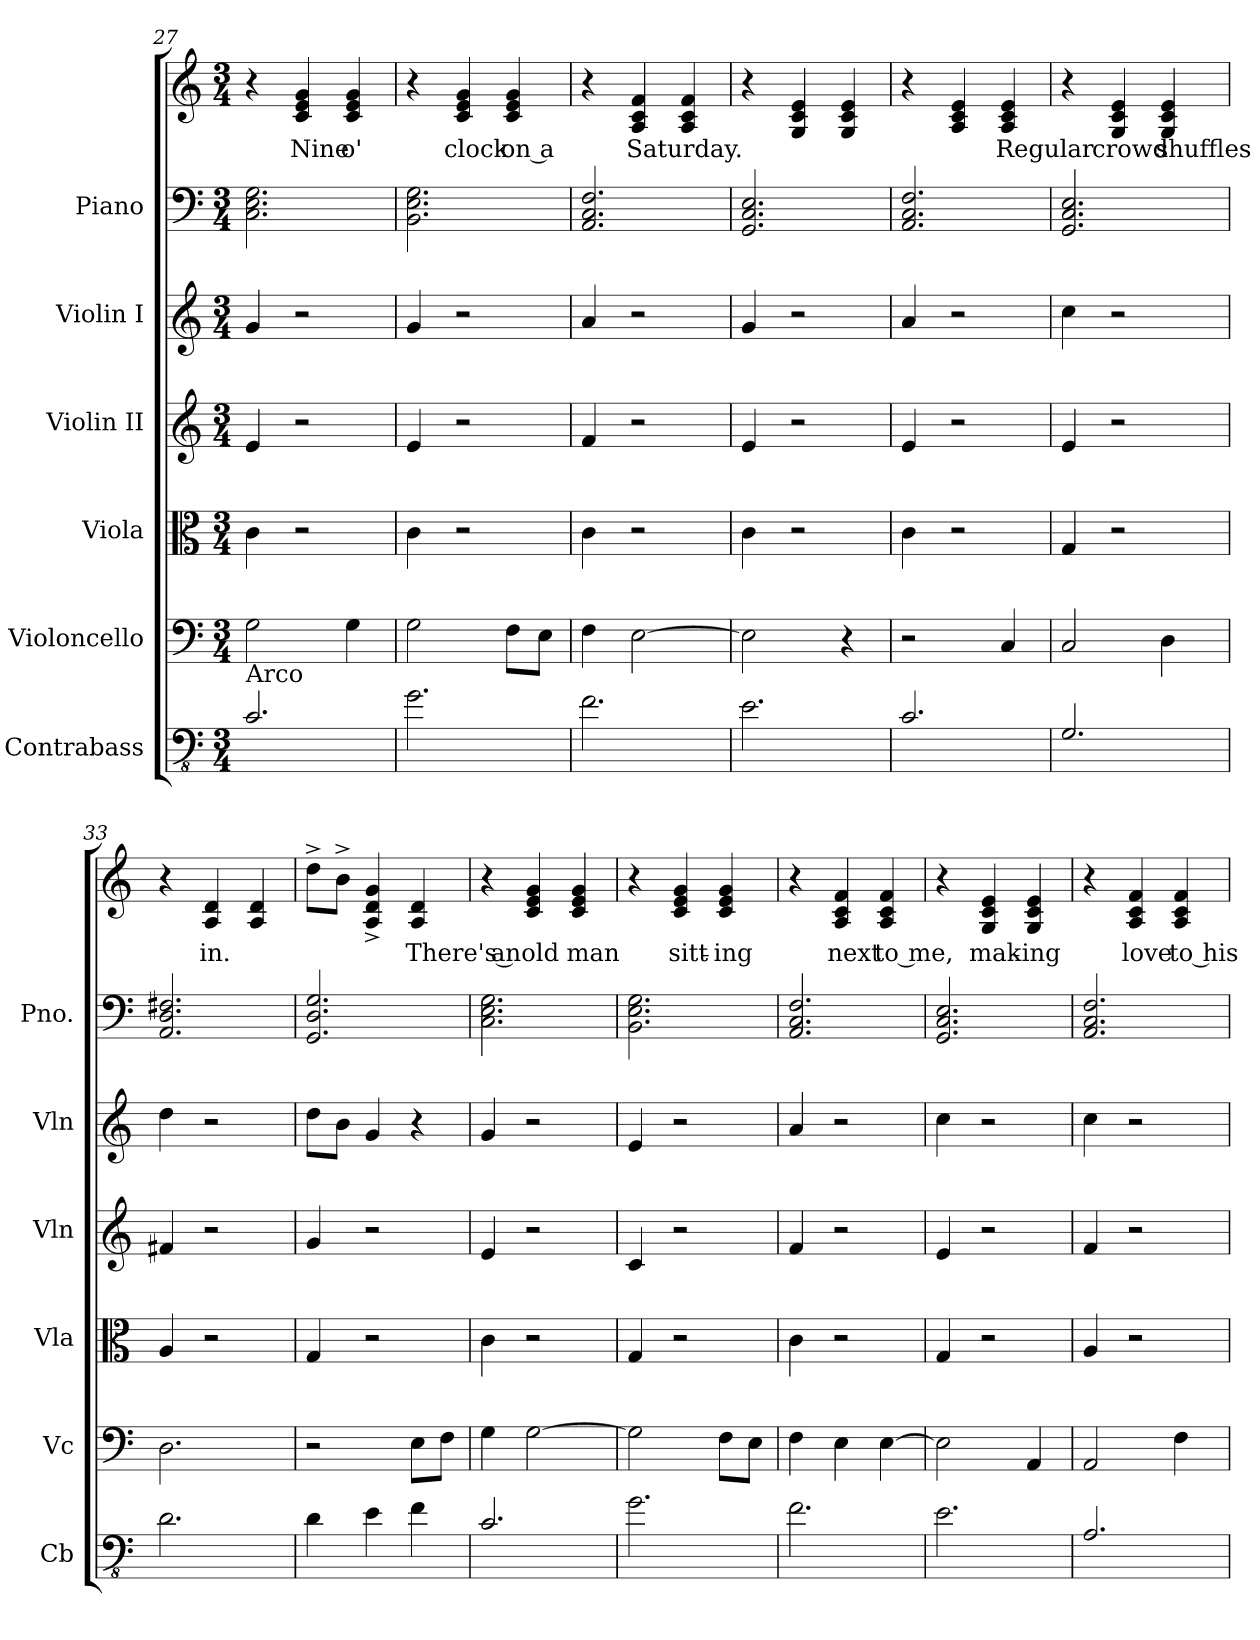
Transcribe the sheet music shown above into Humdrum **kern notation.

**kern	**kern	**kern	**kern	**kern	**kern	**kern	**text
*part6	*part5	*part4	*part3	*part2	*part1	*part1	*part1
*staff7	*staff6	*staff5	*staff4	*staff3	*staff2	*staff1	*staff1
*I"Contrabass	*I"Violoncello	*I"Viola	*I"Violin II	*I"Violin I	*I"Piano	*	*
*I'Cb	*I'Vc	*I'Vla	*I'Vln	*I'Vln	*I'Pno.	*	*
*clefFv4	*clefF4	*clefC3	*clefG2	*clefG2	*clefF4	*clefG2	*
*ITrd7c12	*	*	*	*	*	*	*
*k[]	*k[]	*k[]	*k[]	*k[]	*k[]	*k[]	*
*M3/4	*M3/4	*M3/4	*M3/4	*M3/4	*M3/4	*M3/4	*
=27	=27	=27	=27	=27	=27	=27	=27
!LO:TX:a:t=Arco	!	!	!	!	!	!	!
2.CC/	2G\	4c\	4e/	4g/	2.C\ 2.E\ 2.G\	4r	.
.	.	2r	2r	2r	.	4c/ 4e/ 4g/	Nine
.	4G\	.	.	.	.	4c/ 4e/ 4g/	o'
!!LO:LB:g=z
=28	=28	=28	=28	=28	=28	=28	=28
2.GG\	2G\	4c\	4e/	4g/	2.BB\ 2.E\ 2.G\	4r	.
.	.	2r	2r	2r	.	4c/ 4e/ 4g/	clock
.	8F\L	.	.	.	.	4c/ 4e/ 4g/	on a
.	8E\J	.	.	.	.	.	.
=29	=29	=29	=29	=29	=29	=29	=29
2.FF\	4F\	4c\	4f/	4a/	2.AA/ 2.C/ 2.F/	4r	.
.	[2E\	2r	2r	2r	.	4A/ 4c/ 4f/	Saturday.
.	.	.	.	.	.	4A/ 4c/ 4f/	.
=30	=30	=30	=30	=30	=30	=30	=30
2.EE\	2E\]	4c\	4e/	4g/	2.GG/ 2.C/ 2.E/	4r	.
.	.	2r	2r	2r	.	4G/ 4c/ 4e/	.
.	4r	.	.	.	.	4G/ 4c/ 4e/	.
=31	=31	=31	=31	=31	=31	=31	=31
2.CC/	2r	4c\	4e/	4a/	2.AA/ 2.C/ 2.F/	4r	.
.	.	2r	2r	2r	.	4A/ 4c/ 4e/	.
.	4C/	.	.	.	.	4A/ 4c/ 4e/	Regular
=32	=32	=32	=32	=32	=32	=32	=32
2.GGG/	2C/	4G/	4e/	4cc\	2.GG/ 2.C/ 2.E/	4r	.
.	.	2r	2r	2r	.	4G/ 4c/ 4e/	crowd
.	4D\	.	.	.	.	4G/ 4c/ 4e/	shuffles
=33	=33	=33	=33	=33	=33	=33	=33
2.DD\	2.D\	4A/	4f#X/	4dd\	2.AA/ 2.D/ 2.F#X/	4r	.
.	.	2r	2r	2r	.	4A/ 4d/	in.
.	.	.	.	.	.	4A/ 4d/	.
=34	=34	=34	=34	=34	=34	=34	=34
4DD\	2r	4G/	4g/	8dd\L	2.GG/ 2.D/ 2.G/	8dd^\L	.
.	.	.	.	8b\J	.	8b^\J	.
4EE\	.	2r	2r	4g/	.	4A/^ 4d/^ 4g/^	.
4FF\	8E\L	.	.	4r	.	4A/ 4d/	There's an
.	8F\J	.	.	.	.	.	.
=35	=35	=35	=35	=35	=35	=35	=35
2.CC/	4G\	4c\	4e/	4g/	2.C\ 2.E\ 2.G\	4r	.
.	[2G\	2r	2r	2r	.	4c/ 4e/ 4g/	old
.	.	.	.	.	.	4c/ 4e/ 4g/	man
!!LO:PB:g=z
=36	=36	=36	=36	=36	=36	=36	=36
2.GG\	2G\]	4G/	4c/	4e/	2.BB\ 2.E\ 2.G\	4r	.
.	.	2r	2r	2r	.	4c/ 4e/ 4g/	sitt-
.	8F\L	.	.	.	.	4c/ 4e/ 4g/	-ing
.	8E\J	.	.	.	.	.	.
=37	=37	=37	=37	=37	=37	=37	=37
2.FF\	4F\	4c\	4f/	4a/	2.AA/ 2.C/ 2.F/	4r	.
.	4E\	2r	2r	2r	.	4A/ 4c/ 4f/	next
.	[4E\	.	.	.	.	4A/ 4c/ 4f/	to me,
=38	=38	=38	=38	=38	=38	=38	=38
2.EE\	2E\]	4G/	4e/	4cc\	2.GG/ 2.C/ 2.E/	4r	.
.	.	2r	2r	2r	.	4G/ 4c/ 4e/	mak-
.	4AA/	.	.	.	.	4G/ 4c/ 4e/	-ing
=39	=39	=39	=39	=39	=39	=39	=39
2.AAA/	2AA/	4A/	4f/	4cc\	2.AA/ 2.C/ 2.F/	4r	.
.	.	2r	2r	2r	.	4A/ 4c/ 4f/	love
.	4F\	.	.	.	.	4A/ 4c/ 4f/	to his
=	=	=	=	=	=	=	=
*-	*-	*-	*-	*-	*-	*-	*-
